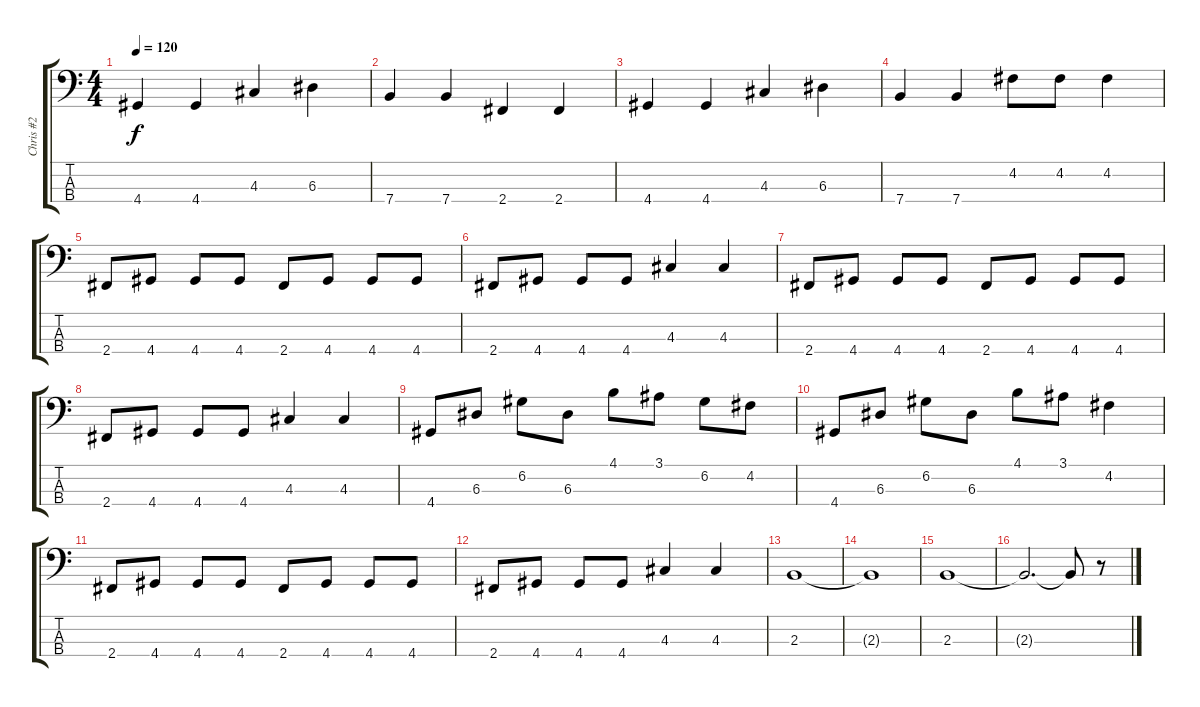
\track ("Chris #2" "Chris #2") {instrument electricbasspick}
\staff {score tabs}
\tuning (G2 D2 A1 E1) {hide}
\ts (4 4)
\tempo 120
\clef f4
\ks c
4.4.4{dy f} 4.4.4 4.3.4 6.3.4 |
7.4.4 7.4.4 2.4.4 2.4.4 |
4.4.4 4.4.4 4.3.4 6.3.4 |
7.4.4 7.4.4 4.2.8 4.2.8 4.2.4 |
2.4.8 4.4.8 4.4.8 4.4.8 2.4.8 4.4.8 4.4.8 4.4.8 |
2.4.8 4.4.8 4.4.8 4.4.8 4.3.4 4.3.4 |
2.4.8 4.4.8 4.4.8 4.4.8 2.4.8 4.4.8 4.4.8 4.4.8 |
2.4.8 4.4.8 4.4.8 4.4.8 4.3.4 4.3.4 |
4.4.8 6.3.8 6.2.8 6.3.8 4.1.8 3.1.8 6.2.8 4.2.8 |
4.4.8 6.3.8 6.2.8 6.3.8 4.1.8 3.1.8 4.2.4 |
2.4.8 4.4.8 4.4.8 4.4.8 2.4.8 4.4.8 4.4.8 4.4.8 |
2.4.8 4.4.8 4.4.8 4.4.8 4.3.4 4.3.4 |
2.3.1 |
2.3{t}.1 |
2.3.1 |
2.3{t}.2{d} 2.3{t}.8 r.8
